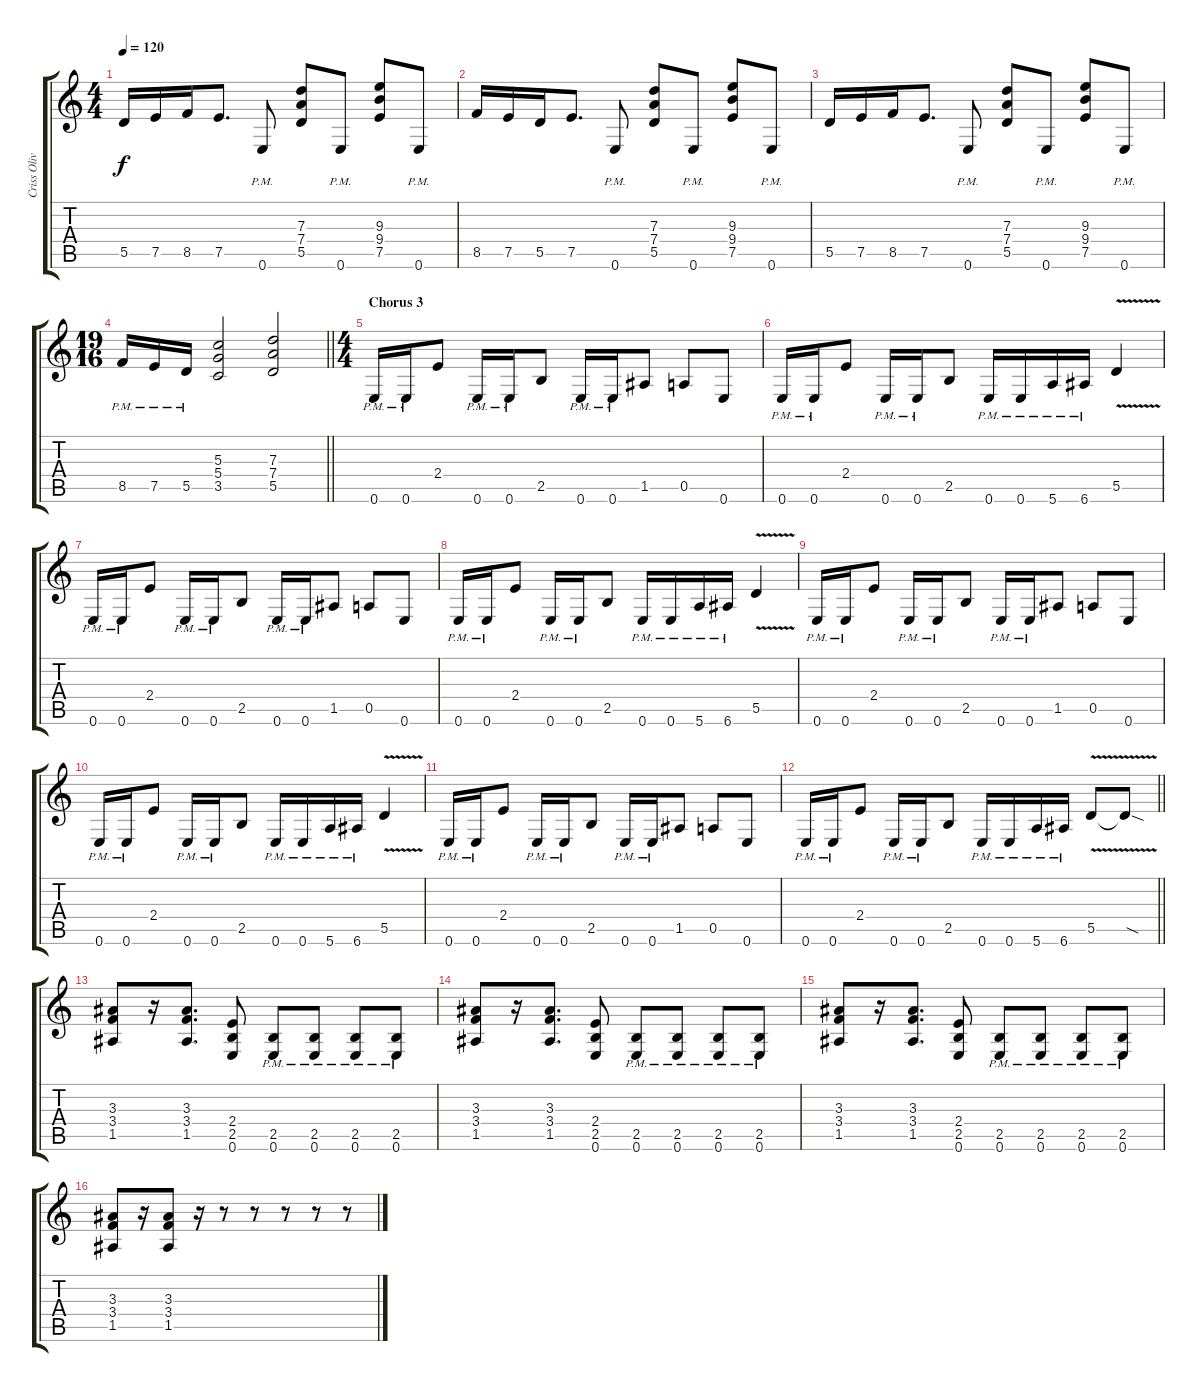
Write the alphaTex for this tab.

\track ("Criss Oliva (Rhythm Gtr)" "Criss Oliv") {instrument distortionguitar}
\staff {score tabs}
\tuning (E4 B3 G3 D3 A2 E2) {hide}
\ts (4 4)
\tempo 120
\clef g2
\ks c
5.5.16{dy f} 7.5.16 8.5.16 7.5.8{d} 0.6{pm}.8 (7.3 7.4 5.5).8 0.6{pm}.8 (9.3 9.4 7.5).8 0.6{pm}.8 |
8.5.16 7.5.16 5.5.16 7.5.8{d} 0.6{pm}.8 (7.3 7.4 5.5).8 0.6{pm}.8 (9.3 9.4 7.5).8 0.6{pm}.8 |
5.5.16 7.5.16 8.5.16 7.5.8{d} 0.6{pm}.8 (7.3 7.4 5.5).8 0.6{pm}.8 (9.3 9.4 7.5).8 0.6{pm}.8 |
\ts (19 16)
\barLineRight lightlight
8.5{pm}.16 7.5{pm}.16 5.5{pm}.16 (5.3 5.4 3.5).2 (7.3 7.4 5.5).2 |
\ts (4 4)
\section ("" "Chorus 3")
0.6{pm}.16 0.6{pm}.16 2.4.8 0.6{pm}.16 0.6{pm}.16 2.5.8 0.6{pm}.16 0.6{pm}.16 1.5.8 0.5.8 0.6.8 |
0.6{pm}.16 0.6{pm}.16 2.4.8 0.6{pm}.16 0.6{pm}.16 2.5.8 0.6{pm}.16 0.6{pm}.16 5.6{pm}.16 6.6{pm}.16 5.5{v}.4 |
0.6{pm}.16 0.6{pm}.16 2.4.8 0.6{pm}.16 0.6{pm}.16 2.5.8 0.6{pm}.16 0.6{pm}.16 1.5.8 0.5.8 0.6.8 |
0.6{pm}.16 0.6{pm}.16 2.4.8 0.6{pm}.16 0.6{pm}.16 2.5.8 0.6{pm}.16 0.6{pm}.16 5.6{pm}.16 6.6{pm}.16 5.5{v}.4 |
0.6{pm}.16 0.6{pm}.16 2.4.8 0.6{pm}.16 0.6{pm}.16 2.5.8 0.6{pm}.16 0.6{pm}.16 1.5.8 0.5.8 0.6.8 |
0.6{pm}.16 0.6{pm}.16 2.4.8 0.6{pm}.16 0.6{pm}.16 2.5.8 0.6{pm}.16 0.6{pm}.16 5.6{pm}.16 6.6{pm}.16 5.5{v}.4 |
0.6{pm}.16 0.6{pm}.16 2.4.8 0.6{pm}.16 0.6{pm}.16 2.5.8 0.6{pm}.16 0.6{pm}.16 1.5.8 0.5.8 0.6.8 |
\barLineRight lightlight
0.6{pm}.16 0.6{pm}.16 2.4.8 0.6{pm}.16 0.6{pm}.16 2.5.8 0.6{pm}.16 0.6{pm}.16 5.6{pm}.16 6.6{pm}.16 5.5{v}.8 5.5{sod t}.8 |
(3.3 3.4 1.5).8 r.16 (3.3 3.4 1.5).8{d} (2.4 2.5 0.6).8 (2.5{pm} 0.6{pm}).8 (2.5{pm} 0.6{pm}).8 (2.5{pm} 0.6{pm}).8 (2.5{pm} 0.6{pm}).8 |
(3.3 3.4 1.5).8 r.16 (3.3 3.4 1.5).8{d} (2.4 2.5 0.6).8 (2.5{pm} 0.6{pm}).8 (2.5{pm} 0.6{pm}).8 (2.5{pm} 0.6{pm}).8 (2.5{pm} 0.6{pm}).8 |
(3.3 3.4 1.5).8 r.16 (3.3 3.4 1.5).8{d} (2.4 2.5 0.6).8 (2.5{pm} 0.6{pm}).8 (2.5{pm} 0.6{pm}).8 (2.5{pm} 0.6{pm}).8 (2.5{pm} 0.6{pm}).8 |
(3.3 3.4 1.5).8 r.16 (3.3 3.4 1.5).8 r.16 r.8 r.8 r.8 r.8 r.8
